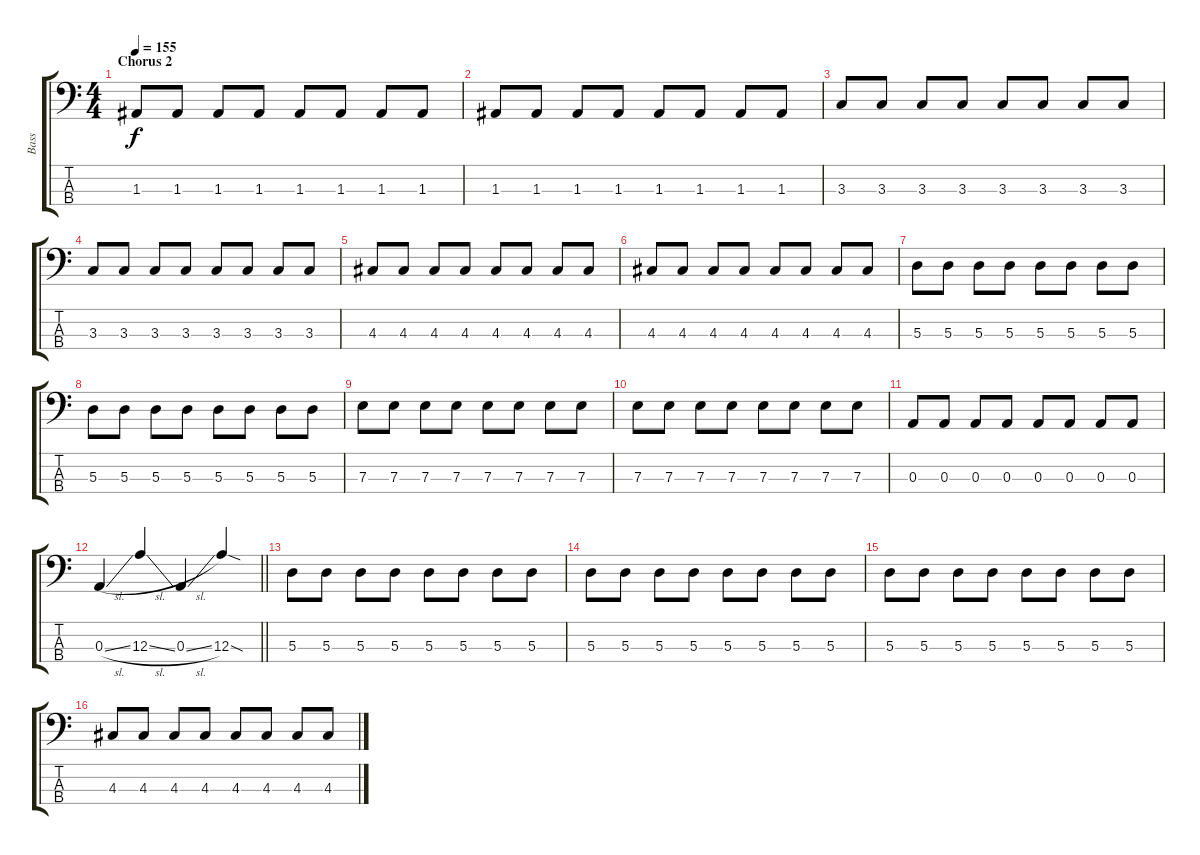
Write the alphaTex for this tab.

\track ("Bass" "Bass") {instrument electricbassfinger}
\staff {score tabs}
\tuning (G2 D2 A1 D1) {hide}
\ts (4 4)
\section ("" "Chorus 2")
\tempo 155
\clef f4
\ks c
1.3.8{dy f} 1.3.8 1.3.8 1.3.8 1.3.8 1.3.8 1.3.8 1.3.8 |
1.3.8 1.3.8 1.3.8 1.3.8 1.3.8 1.3.8 1.3.8 1.3.8 |
3.3.8 3.3.8 3.3.8 3.3.8 3.3.8 3.3.8 3.3.8 3.3.8 |
3.3.8 3.3.8 3.3.8 3.3.8 3.3.8 3.3.8 3.3.8 3.3.8 |
4.3.8 4.3.8 4.3.8 4.3.8 4.3.8 4.3.8 4.3.8 4.3.8 |
4.3.8 4.3.8 4.3.8 4.3.8 4.3.8 4.3.8 4.3.8 4.3.8 |
5.3.8 5.3.8 5.3.8 5.3.8 5.3.8 5.3.8 5.3.8 5.3.8 |
5.3.8 5.3.8 5.3.8 5.3.8 5.3.8 5.3.8 5.3.8 5.3.8 |
7.3.8 7.3.8 7.3.8 7.3.8 7.3.8 7.3.8 7.3.8 7.3.8 |
7.3.8 7.3.8 7.3.8 7.3.8 7.3.8 7.3.8 7.3.8 7.3.8 |
0.3.8 0.3.8 0.3.8 0.3.8 0.3.8 0.3.8 0.3.8 0.3.8 |
\barLineRight lightlight
0.3{sl}.4 12.3{sl}.4{beam Up} 0.3{sl}.4 12.3{sod}.4{beam Up} |
\section ("" "")
5.3.8 5.3.8 5.3.8 5.3.8 5.3.8 5.3.8 5.3.8 5.3.8 |
5.3.8 5.3.8 5.3.8 5.3.8 5.3.8 5.3.8 5.3.8 5.3.8 |
5.3.8 5.3.8 5.3.8 5.3.8 5.3.8 5.3.8 5.3.8 5.3.8 |
4.3.8 4.3.8 4.3.8 4.3.8 4.3.8 4.3.8 4.3.8 4.3.8
